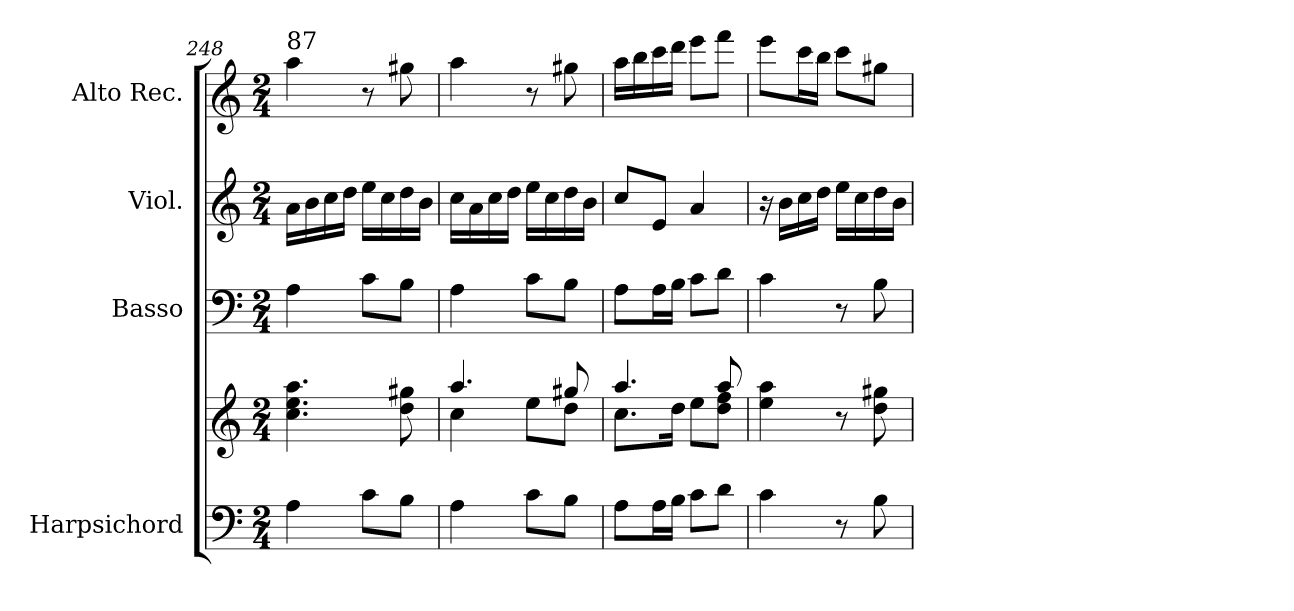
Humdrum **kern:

**kern	**kern	**kern	**kern	**kern
*part4	*part4	*part3	*part2	*part1
*staff5	*staff4	*staff3	*staff2	*staff1
*I"Harpsichord	*	*I"Basso	*I"Viol.	*I"Alto Rec.
*I'Hch.	*	*I'Bass.	*	*I'A.
*clefF4	*clefG2	*clefF4	*clefG2	*clefG2
*k[]	*k[]	*k[]	*k[]	*k[]
*M2/4	*M2/4	*M2/4	*M2/4	*M2/4
=248	=248	=248	=248	=248
!	!	!	!	!LO:TX:a:t=87
4A\	4.cc\ 4.ee\ 4.aa\	4A\	16a\LL	4aa\
.	.	.	16b\	.
.	.	.	16cc\	.
.	.	.	16dd\JJ	.
8c\L	.	8c\L	16ee\LL	8r
.	.	.	16cc\	.
8B\J	8dd\ 8gg#X\	8B\J	16dd\	8gg#X\
.	.	.	16b\JJ	.
=249	=249	=249	=249	=249
*	*^	*	*	*
4A\	4.aa/	4cc\	4A\	16cc\LL	4aa\
.	.	.	.	16a\	.
.	.	.	.	16cc\	.
.	.	.	.	16dd\JJ	.
8c\L	.	8ee\L	8c\L	16ee\LL	8r
.	.	.	.	16cc\	.
8B\J	8gg#X/	8dd\J	8B\J	16dd\	8gg#X\
.	.	.	.	16b\JJ	.
=250	=250	=250	=250	=250	=250
8A\L	4.aa/	8.cc\L	8A\L	8cc/L	16aa\LL
.	.	.	.	.	16bb\
16A\L	.	.	16A\L	8e/J	16ccc\
16B\JJ	.	16dd\Jk	16B\JJ	.	16ddd\JJ
8c\L	.	8ee\L	8c\L	4a/	8eee\L
8d\J	8aa/	8dd\ 8ff\J	8d\J	.	8fff\J
*	*v	*v	*	*	*
=251	=251	=251	=251	=251
4c\	4ee\ 4aa\	4c\	16r	8eee\L
.	.	.	16b\LL	.
.	.	.	16cc\	16ccc\L
.	.	.	16dd\JJ	16bb\JJ
8r	8r	8r	16ee\LL	8ccc\L
.	.	.	16cc\	.
8B\	8dd\ 8gg#X\	8B\	16dd\	8gg#X\J
.	.	.	16b\JJ	.
=	=	=	=	=
*-	*-	*-	*-	*-
